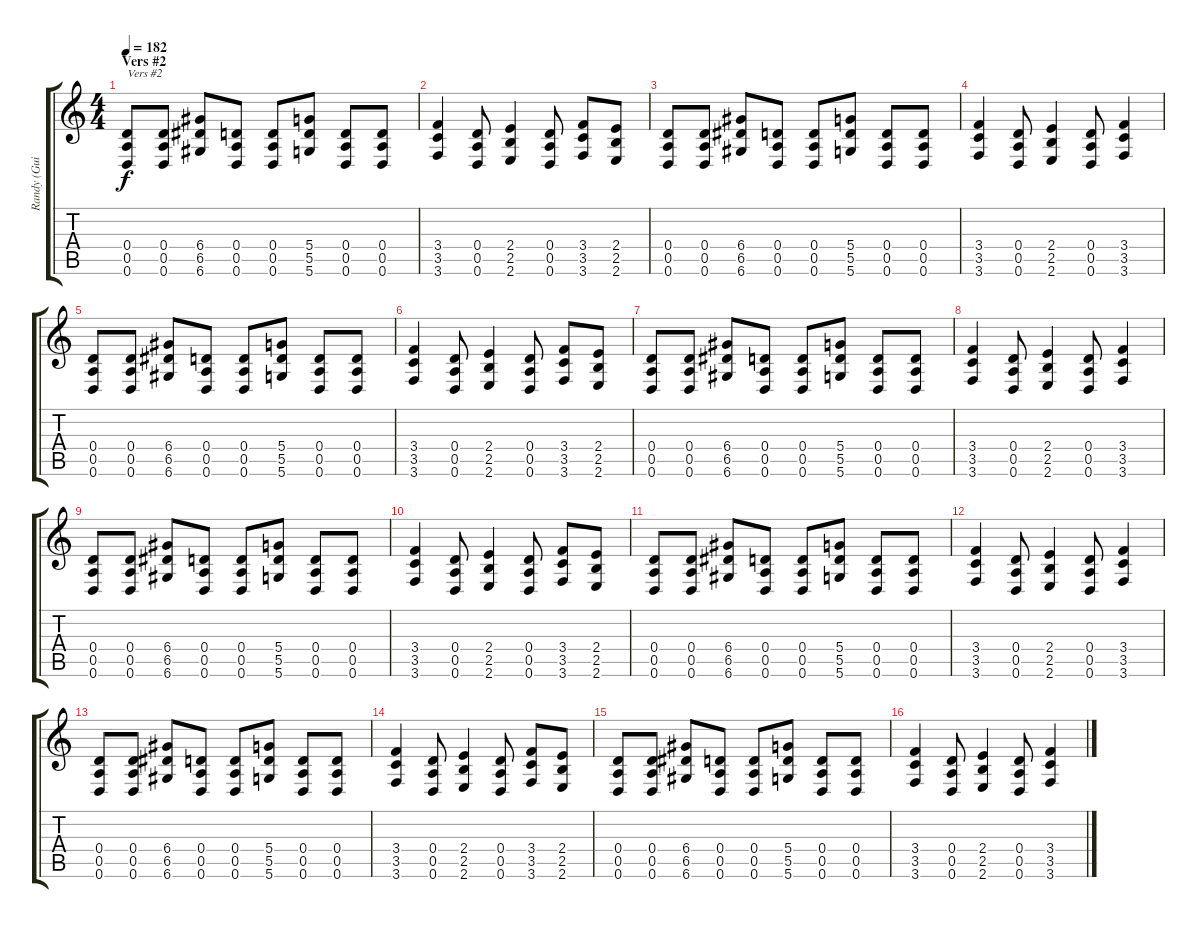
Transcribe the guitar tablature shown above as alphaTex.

\track ("Randy (Guitar)" "Randy (Gui") {instrument distortionguitar}
\staff {score tabs}
\tuning (E4 B3 G3 D3 A2 D2) {hide}
\ts (4 4)
\section ("" "Vers #2")
\tempo 182
\clef g2
\ks c
(0.4 0.5 0.6).8{txt "Vers #2" dy f} (0.4 0.5 0.6).8 (6.4 6.5 6.6).8 (0.4 0.5 0.6).8 (0.4 0.5 0.6).8 (5.4 5.5 5.6).8 (0.4 0.5 0.6).8 (0.4 0.5 0.6).8 |
(3.4 3.5 3.6).4 (0.4 0.5 0.6).8 (2.4 2.5 2.6).4 (0.4 0.5 0.6).8 (3.4 3.5 3.6).8 (2.4 2.5 2.6).8 |
(0.4 0.5 0.6).8 (0.4 0.5 0.6).8 (6.4 6.5 6.6).8 (0.4 0.5 0.6).8 (0.4 0.5 0.6).8 (5.4 5.5 5.6).8 (0.4 0.5 0.6).8 (0.4 0.5 0.6).8 |
(3.4 3.5 3.6).4 (0.4 0.5 0.6).8 (2.4 2.5 2.6).4 (0.4 0.5 0.6).8 (3.4 3.5 3.6).4 |
(0.4 0.5 0.6).8 (0.4 0.5 0.6).8 (6.4 6.5 6.6).8 (0.4 0.5 0.6).8 (0.4 0.5 0.6).8 (5.4 5.5 5.6).8 (0.4 0.5 0.6).8 (0.4 0.5 0.6).8 |
(3.4 3.5 3.6).4 (0.4 0.5 0.6).8 (2.4 2.5 2.6).4 (0.4 0.5 0.6).8 (3.4 3.5 3.6).8 (2.4 2.5 2.6).8 |
(0.4 0.5 0.6).8 (0.4 0.5 0.6).8 (6.4 6.5 6.6).8 (0.4 0.5 0.6).8 (0.4 0.5 0.6).8 (5.4 5.5 5.6).8 (0.4 0.5 0.6).8 (0.4 0.5 0.6).8 |
(3.4 3.5 3.6).4 (0.4 0.5 0.6).8 (2.4 2.5 2.6).4 (0.4 0.5 0.6).8 (3.4 3.5 3.6).4 |
(0.4 0.5 0.6).8 (0.4 0.5 0.6).8 (6.4 6.5 6.6).8 (0.4 0.5 0.6).8 (0.4 0.5 0.6).8 (5.4 5.5 5.6).8 (0.4 0.5 0.6).8 (0.4 0.5 0.6).8 |
(3.4 3.5 3.6).4 (0.4 0.5 0.6).8 (2.4 2.5 2.6).4 (0.4 0.5 0.6).8 (3.4 3.5 3.6).8 (2.4 2.5 2.6).8 |
(0.4 0.5 0.6).8 (0.4 0.5 0.6).8 (6.4 6.5 6.6).8 (0.4 0.5 0.6).8 (0.4 0.5 0.6).8 (5.4 5.5 5.6).8 (0.4 0.5 0.6).8 (0.4 0.5 0.6).8 |
(3.4 3.5 3.6).4 (0.4 0.5 0.6).8 (2.4 2.5 2.6).4 (0.4 0.5 0.6).8 (3.4 3.5 3.6).4 |
(0.4 0.5 0.6).8 (0.4 0.5 0.6).8 (6.4 6.5 6.6).8 (0.4 0.5 0.6).8 (0.4 0.5 0.6).8 (5.4 5.5 5.6).8 (0.4 0.5 0.6).8 (0.4 0.5 0.6).8 |
(3.4 3.5 3.6).4 (0.4 0.5 0.6).8 (2.4 2.5 2.6).4 (0.4 0.5 0.6).8 (3.4 3.5 3.6).8 (2.4 2.5 2.6).8 |
(0.4 0.5 0.6).8 (0.4 0.5 0.6).8 (6.4 6.5 6.6).8 (0.4 0.5 0.6).8 (0.4 0.5 0.6).8 (5.4 5.5 5.6).8 (0.4 0.5 0.6).8 (0.4 0.5 0.6).8 |
(3.4 3.5 3.6).4 (0.4 0.5 0.6).8 (2.4 2.5 2.6).4 (0.4 0.5 0.6).8 (3.4 3.5 3.6).4
